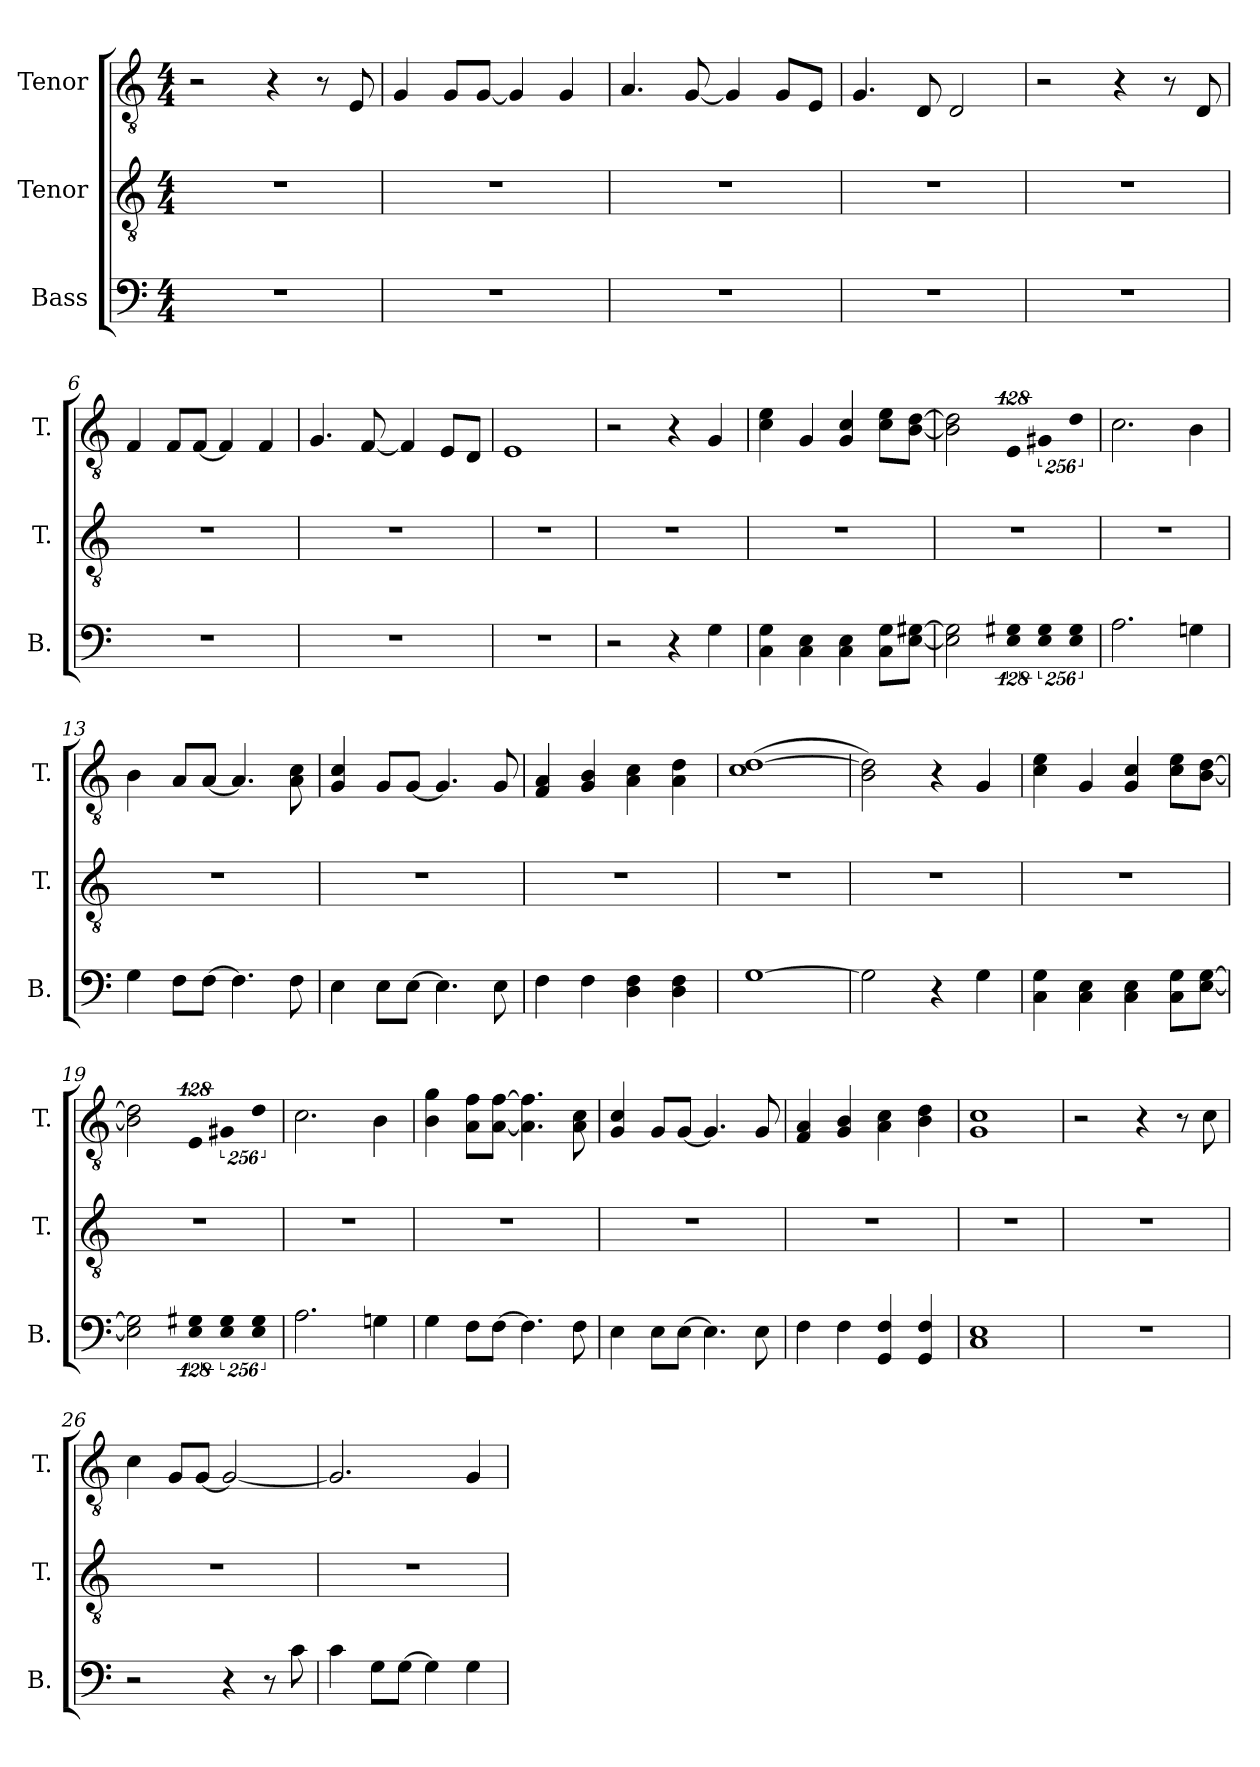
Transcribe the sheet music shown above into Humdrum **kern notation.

**kern	**kern	**kern
*part3	*part2	*part1
*staff3	*staff2	*staff1
*I"Bass	*I"Tenor	*I"Tenor
*I'B.	*I'T.	*I'T.
!!LO:PB:g=z
*clefF4	*clefGv2	*clefGv2
*	*ITrd7c12	*ITrd7c12
*k[]	*k[]	*k[]
*C:	*C:	*C:
*M4/4	*M4/4	*M4/4
*MM110	*MM110	*MM110
=1	=1	=1
1r	1r	2r
.	.	4r
.	.	8r
.	.	8EEi/
=2	=2	=2
1r	1r	4GGi/
.	.	8GGi/L
.	.	[<8GGi/J
.	.	4GGi/]
.	.	4GGi/
=3	=3	=3
1r	1r	4.AAi/
.	.	[<8GGi/
.	.	4GGi/]
.	.	8GGi/L
.	.	8EEi/J
=4	=4	=4
1r	1r	4.GGi/
.	.	8DDi/
.	.	2DDi/
=5	=5	=5
1r	1r	2r
.	.	4r
.	.	8r
.	.	8DDi/
!!LO:LB:g=z
=6	=6	=6
1r	1r	4FFi/
.	.	8FFi/L
.	.	[<8FFi/J
.	.	4FFi/]
.	.	4FFi/
=7	=7	=7
1r	1r	4.GGi/
.	.	[<8FFi/
.	.	4FFi/]
.	.	8EEi/L
.	.	8DDi/J
=8	=8	=8
1r	1r	1EEi
=9	=9	=9
2r	1r	2r
4r	.	4r
4Gi\	.	4GGi/
=10	=10	=10
4Ci\ 4Gi	1r	4Ci\ 4Ei
4Ci\ 4Ei	.	4GGi/
4Ci\ 4Ei	.	4GGi/ 4Ci
8Ci\ 8GiL	.	8Ci\ 8EiL
[<8Ei\ [>8G#XiJ	.	[<8BBi\ [>8DiJ
=11	=11	=11
2Ei\] 2G#i]	1r	2BBi\] 2Di]
!LO:N:vis=4	!	!LO:N:vis=4
512%85Ei\ 512%85G#Xi	.	512%85EEi/
!LO:N:vis=4	!	!LO:N:vis=4
1024%171Ei\ 1024%171G#i	.	1024%171GG#Xi/
!LO:N:vis=4	!	!LO:N:vis=4
1024%171Ei\ 1024%171G#i	.	1024%171Di\
!!LO:LB:g=z
=12	=12	=12
2.Ai\	1r	2.Ci\
4Gni\	.	4BBi\
=13	=13	=13
4Gi\	1r	4BBi\
8Fi\L	.	8AAi/L
[>8Fi\J	.	[<8AAi/J
4.Fi\]	.	4.AAi/]
8Fi\	.	8AAi\ 8Ci
=14	=14	=14
4Ei\	1r	4GGi/ 4Ci
8Ei\L	.	8GGi/L
[>8Ei\J	.	[<8GGi/J
4.Ei\]	.	4.GGi/]
8Ei\	.	8GGi/
=15	=15	=15
4Fi\	1r	4FFi/ 4AAi
4Fi\	.	4GGi/ 4BBi
4Di\ 4Fi	.	4AAi\ 4Ci
4Di\ 4Fi	.	4AAi\ 4Di
=16	=16	=16
[>1Gi	1r	(1Ci [>1Di
=17	=17	=17
2Gi\]	1r	2BBi\ 2Di])
4r	.	4r
4Gi\	.	4GGi/
!!LO:LB:g=z
=18	=18	=18
4Ci\ 4Gi	1r	4Ci\ 4Ei
4Ci\ 4Ei	.	4GGi/
4Ci\ 4Ei	.	4GGi/ 4Ci
8Ci\ 8GiL	.	8Ci\ 8EiL
[<8Ei\ [>8GiJ	.	[<8BBi\ [>8DiJ
=19	=19	=19
2Ei\] 2Gi]	1r	2BBi\] 2Di]
!LO:N:vis=4	!	!LO:N:vis=4
512%85Ei\ 512%85G#Xi	.	512%85EEi/
!LO:N:vis=4	!	!LO:N:vis=4
1024%171Ei\ 1024%171G#i	.	1024%171GG#Xi/
!LO:N:vis=4	!	!LO:N:vis=4
1024%171Ei\ 1024%171G#i	.	1024%171Di\
=20	=20	=20
2.Ai\	1r	2.Ci\
4Gni\	.	4BBi\
=21	=21	=21
4Gi\	1r	4BBi\ 4Gi
8Fi\L	.	8AAi\ 8FiL
[>8Fi\J	.	[<8AAi\ [>8FiJ
4.Fi\]	.	4.AAi\] 4.Fi]
8Fi\	.	8AAi\ 8Ci
=22	=22	=22
4Ei\	1r	4GGi/ 4Ci
8Ei\L	.	8GGi/L
[>8Ei\J	.	[<8GGi/J
4.Ei\]	.	4.GGi/]
8Ei\	.	8GGi/
=23	=23	=23
4Fi\	1r	4FFi/ 4AAi
4Fi\	.	4GGi/ 4BBi
4GGi/ 4Fi	.	4AAi\ 4Ci
4GGi/ 4Fi	.	4BBi\ 4Di
!!LO:LB:g=z
=24	=24	=24
1Ci 1Ei	1r	1GGi 1Ci
=25	=25	=25
1r	1r	2r
.	.	4r
.	.	8r
.	.	8Ci\
=26	=26	=26
2r	1r	4Ci\
.	.	8GGi/L
.	.	[<8GGi/J
4r	.	2GGi/_<
8r	.	.
8ci\	.	.
=27	=27	=27
4ci\	1r	2.GGi/]
8Gi\L	.	.
[>8Gi\J	.	.
4Gi\]	.	.
4Gi\	.	4GGi/
=	=	=
*-	*-	*-
